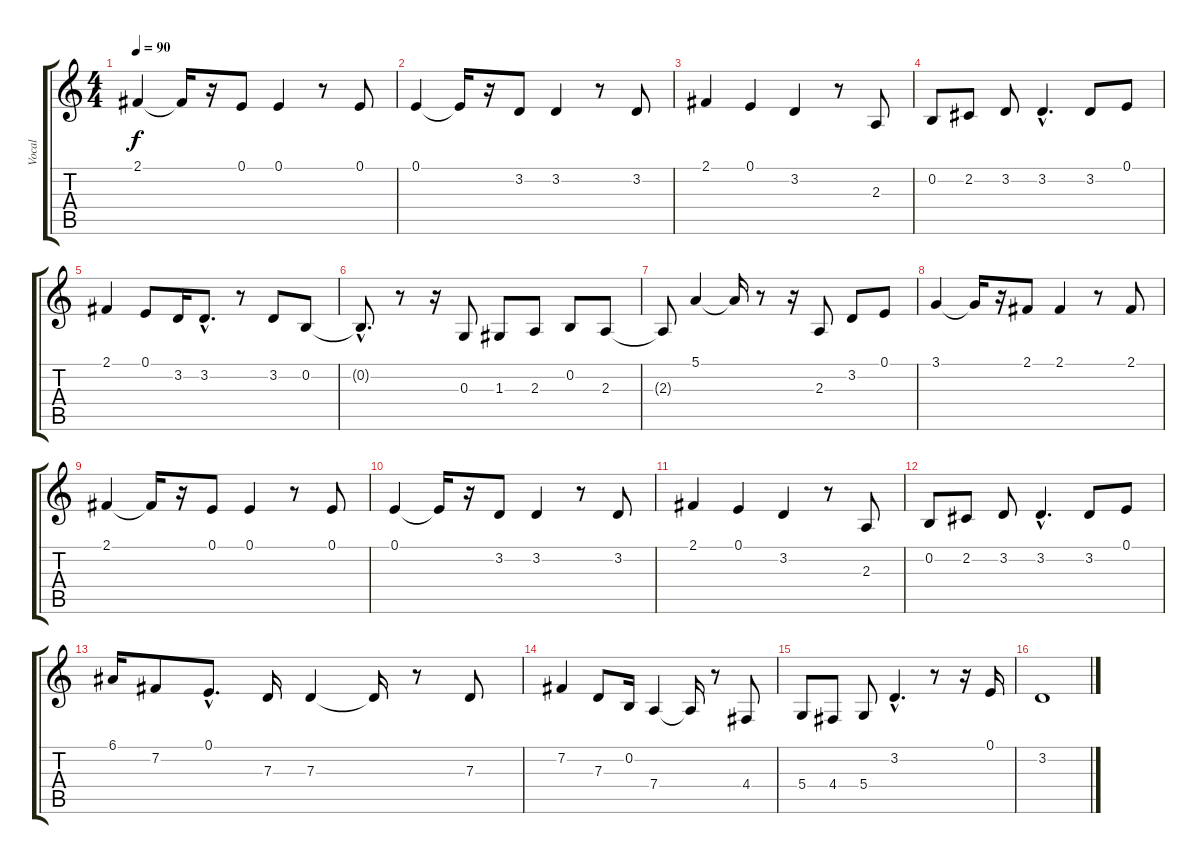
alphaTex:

\track ("Vocal" "Vocal") {instrument musicbox}
\staff {score tabs}
\tuning (E4 B3 G3 D3 A2 E2) {hide}
\ts (4 4)
\tempo 90
\clef g2
\ks c
2.1.4{dy f} 2.1{t}.16 r.16 0.1.8 0.1.4 r.8 0.1.8 |
0.1.4 0.1{t}.16 r.16 3.2.8 3.2.4 r.8 3.2.8 |
2.1.4 0.1.4 3.2.4 r.8 2.3.8 |
0.2.8 2.2.8 3.2.8 3.2{hac}.4{d} 3.2.8 0.1.8 |
2.1.4 0.1.8 3.2.16 3.2{hac}.8{d} r.8 3.2.8 0.2.8 |
0.2{hac t}.8{d} r.8 r.16 0.3.8 1.3.8 2.3.8 0.2.8 2.3.8 |
2.3{t}.8 5.1.4 5.1{t}.16 r.8 r.16 2.3.8 3.2.8 0.1.8 |
3.1.4 3.1{t}.16 r.16 2.1.8 2.1.4 r.8 2.1.8 |
2.1.4 2.1{t}.16 r.16 0.1.8 0.1.4 r.8 0.1.8 |
0.1.4 0.1{t}.16 r.16 3.2.8 3.2.4 r.8 3.2.8 |
2.1.4 0.1.4 3.2.4 r.8 2.3.8 |
0.2.8 2.2.8 3.2.8 3.2{hac}.4{d} 3.2.8 0.1.8 |
6.1.16 7.2.8 0.1{hac}.8{d} 7.3.16 7.3.4 7.3{t}.16 r.8 7.3.8 |
7.2.4 7.3.8 0.2.16 7.4.4 7.4{t}.16 r.8 4.4.8 |
5.4.8 4.4.8 5.4.8 3.2{hac}.4{d} r.8 r.16 0.1.16 |
3.2.1
